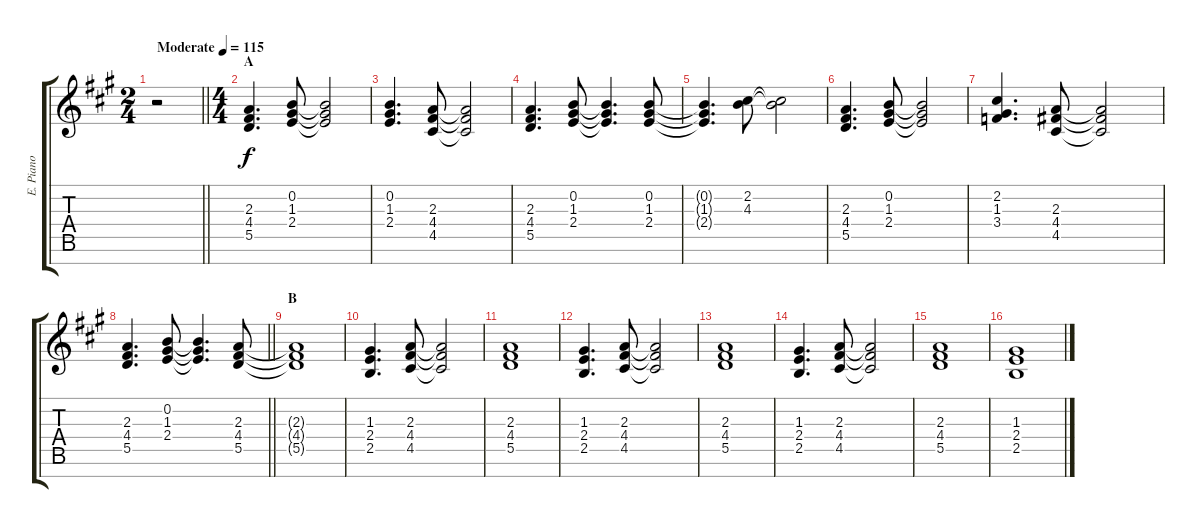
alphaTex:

\track ("E. Piano" "E. Piano") {instrument electricpiano1}
\staff {score tabs}
\tuning (E5 B4 G4 D4 A3 E3 B2) {hide}
\ts (2 4)
\tempo (115 "Moderate")
\clef g2
\barLineRight lightlight
\ks a
r.2{dy f instrument electricpiano1} |
\ts (4 4)
\section ("" "A")
(2.3 4.4 5.5).4{d} (0.2 1.3 2.4).8 (0.2{t} 1.3{t} 2.4{t}).2 |
(0.2 1.3 2.4).4{d} (2.3 4.4 4.5).8 (2.3{t} 4.4{t} 4.5{t}).2 |
(2.3 4.4 5.5).4{d} (0.2 1.3 2.4).8 (0.2{t} 1.3{t} 2.4{t}).4{d} (0.2 1.3 2.4).8 |
(0.2{t} 1.3{t} 2.4{t}).4{d} (2.2 4.3).8 (2.2{t} 4.3{t}).2 |
(2.3 4.4 5.5).4{d} (0.2 1.3 2.4).8 (0.2{t} 1.3{t} 2.4{t}).2 |
(2.2 1.3 3.4).4{d} (2.3 4.4 4.5).8 (2.3{t} 4.4{t} 4.5{t}).2 |
\barLineRight lightlight
(2.3 4.4 5.5).4{d} (0.2 1.3 2.4).8 (0.2{t} 1.3{t} 2.4{t}).4{d} (2.3 4.4 5.5).8 |
\section ("" "B")
(2.3{t} 4.4{t} 5.5{t}).1 |
(1.3 2.4 2.5).4{d} (2.3 4.4 4.5).8 (2.3{t} 4.4{t} 4.5{t}).2 |
(2.3 4.4 5.5).1 |
(1.3 2.4 2.5).4{d} (2.3 4.4 4.5).8 (2.3{t} 4.4{t} 4.5{t}).2 |
(2.3 4.4 5.5).1 |
(1.3 2.4 2.5).4{d} (2.3 4.4 4.5).8 (2.3{t} 4.4{t} 4.5{t}).2 |
(2.3 4.4 5.5).1 |
(1.3 2.4 2.5).1
